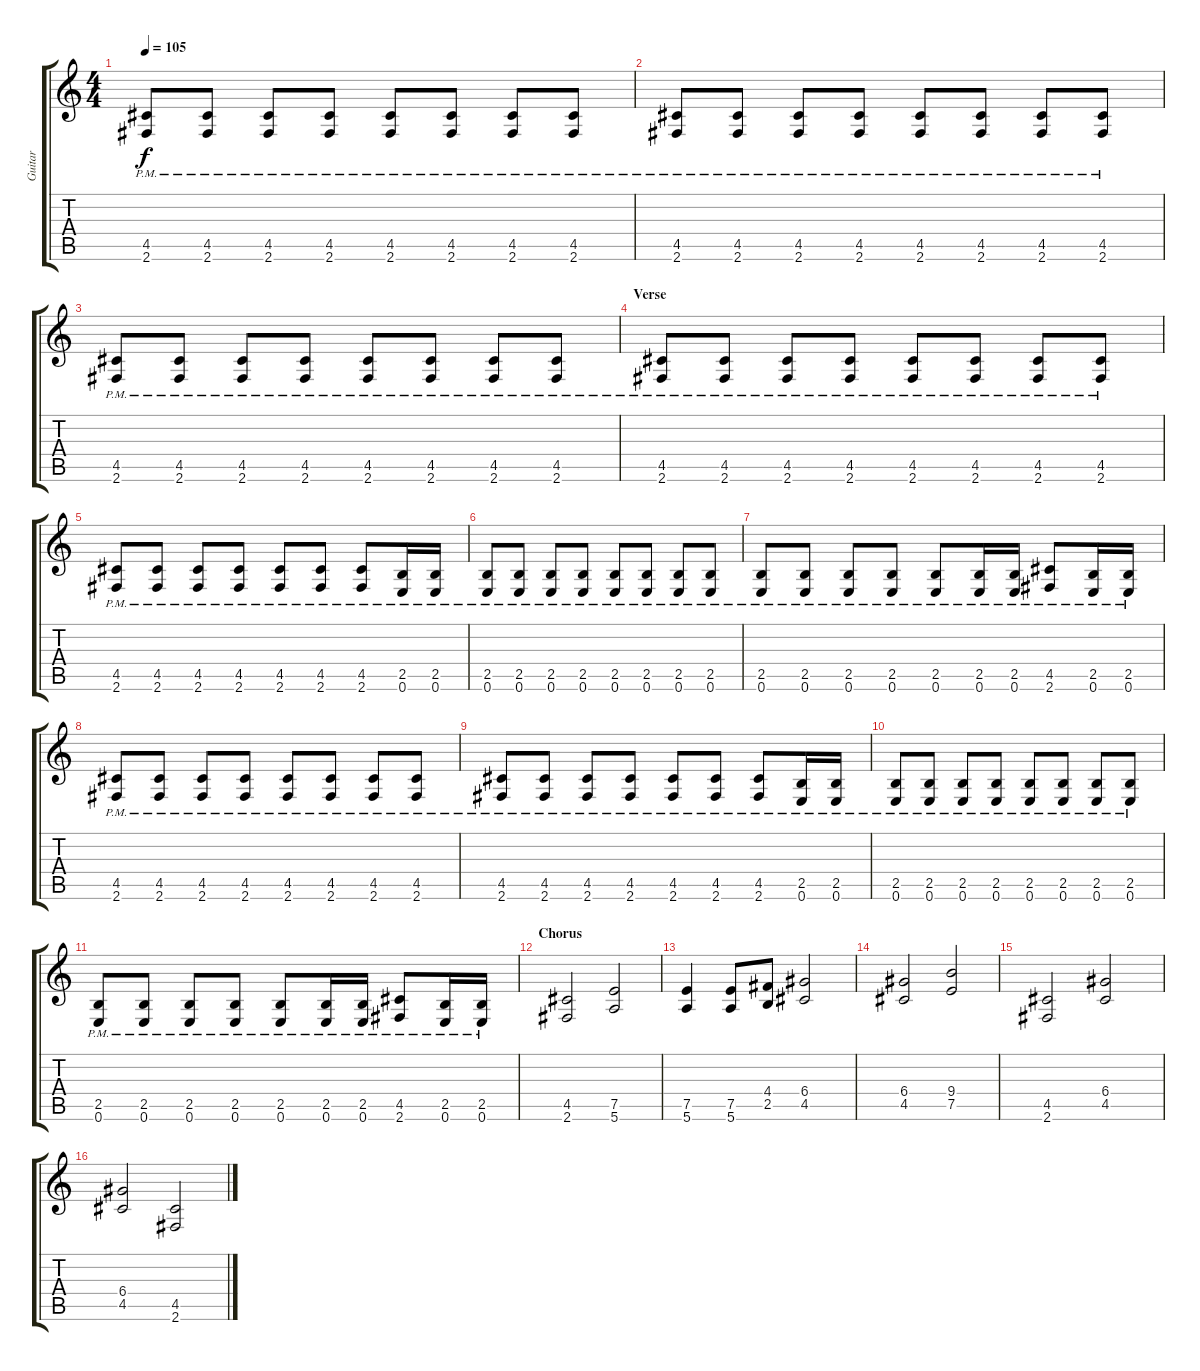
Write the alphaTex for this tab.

\track ("Guitar" "Guitar") {instrument distortionguitar}
\staff {score tabs}
\tuning (E4 B3 G3 D3 A2 E2) {hide}
\ts (4 4)
\tempo 105
\clef g2
\ks c
(4.5{pm} 2.6{pm}).8{dy f} (4.5{pm} 2.6{pm}).8 (4.5{pm} 2.6{pm}).8 (4.5{pm} 2.6{pm}).8 (4.5{pm} 2.6{pm}).8 (4.5{pm} 2.6{pm}).8 (4.5{pm} 2.6{pm}).8 (4.5{pm} 2.6{pm}).8 |
(4.5{pm} 2.6{pm}).8 (4.5{pm} 2.6{pm}).8 (4.5{pm} 2.6{pm}).8 (4.5{pm} 2.6{pm}).8 (4.5{pm} 2.6{pm}).8 (4.5{pm} 2.6{pm}).8 (4.5{pm} 2.6{pm}).8 (4.5{pm} 2.6{pm}).8 |
(4.5{pm} 2.6{pm}).8 (4.5{pm} 2.6{pm}).8 (4.5{pm} 2.6{pm}).8 (4.5{pm} 2.6{pm}).8 (4.5{pm} 2.6{pm}).8 (4.5{pm} 2.6{pm}).8 (4.5{pm} 2.6{pm}).8 (4.5{pm} 2.6{pm}).8 |
\section ("" "Verse")
(4.5{pm} 2.6{pm}).8 (4.5{pm} 2.6{pm}).8 (4.5{pm} 2.6{pm}).8 (4.5{pm} 2.6{pm}).8 (4.5{pm} 2.6{pm}).8 (4.5{pm} 2.6{pm}).8 (4.5{pm} 2.6{pm}).8 (4.5{pm} 2.6{pm}).8 |
(4.5{pm} 2.6{pm}).8 (4.5{pm} 2.6{pm}).8 (4.5{pm} 2.6{pm}).8 (4.5{pm} 2.6{pm}).8 (4.5{pm} 2.6{pm}).8 (4.5{pm} 2.6{pm}).8 (4.5{pm} 2.6{pm}).8 (2.5{pm} 0.6{pm}).16 (2.5 0.6{pm}).16 |
(2.5{pm} 0.6{pm}).8 (2.5{pm} 0.6{pm}).8 (2.5{pm} 0.6{pm}).8 (2.5{pm} 0.6{pm}).8 (2.5{pm} 0.6{pm}).8 (2.5{pm} 0.6{pm}).8 (2.5{pm} 0.6{pm}).8 (2.5{pm} 0.6{pm}).8 |
(2.5{pm} 0.6{pm}).8 (2.5{pm} 0.6{pm}).8 (2.5{pm} 0.6{pm}).8 (2.5{pm} 0.6{pm}).8 (2.5{pm} 0.6{pm}).8 (2.5 0.6{pm}).16 (2.5{pm} 0.6{pm}).16 (4.5{pm} 2.6{pm}).8 (2.5{pm} 0.6{pm}).16 (2.5{pm} 0.6{pm}).16 |
(4.5{pm} 2.6{pm}).8 (4.5{pm} 2.6{pm}).8 (4.5{pm} 2.6{pm}).8 (4.5{pm} 2.6{pm}).8 (4.5{pm} 2.6{pm}).8 (4.5{pm} 2.6{pm}).8 (4.5{pm} 2.6{pm}).8 (4.5{pm} 2.6{pm}).8 |
(4.5{pm} 2.6{pm}).8 (4.5{pm} 2.6{pm}).8 (4.5{pm} 2.6{pm}).8 (4.5{pm} 2.6{pm}).8 (4.5{pm} 2.6{pm}).8 (4.5{pm} 2.6{pm}).8 (4.5{pm} 2.6{pm}).8 (2.5{pm} 0.6{pm}).16 (2.5 0.6{pm}).16 |
(2.5{pm} 0.6{pm}).8 (2.5{pm} 0.6{pm}).8 (2.5{pm} 0.6{pm}).8 (2.5{pm} 0.6{pm}).8 (2.5{pm} 0.6{pm}).8 (2.5{pm} 0.6{pm}).8 (2.5{pm} 0.6{pm}).8 (2.5{pm} 0.6{pm}).8 |
(2.5{pm} 0.6{pm}).8 (2.5{pm} 0.6{pm}).8 (2.5{pm} 0.6{pm}).8 (2.5{pm} 0.6{pm}).8 (2.5{pm} 0.6{pm}).8 (2.5 0.6{pm}).16 (2.5{pm} 0.6{pm}).16 (4.5{pm} 2.6{pm}).8 (2.5{pm} 0.6{pm}).16 (2.5{pm} 0.6{pm}).16 |
\section ("" "Chorus")
(4.5 2.6).2 (7.5 5.6).2 |
(7.5 5.6).4 (7.5 5.6).8 (4.4 2.5).8 (6.4 4.5).2 |
(6.4 4.5).2 (9.4 7.5).2 |
(4.5 2.6).2 (6.4 4.5).2 |
(6.4 4.5).2 (4.5 2.6).2
